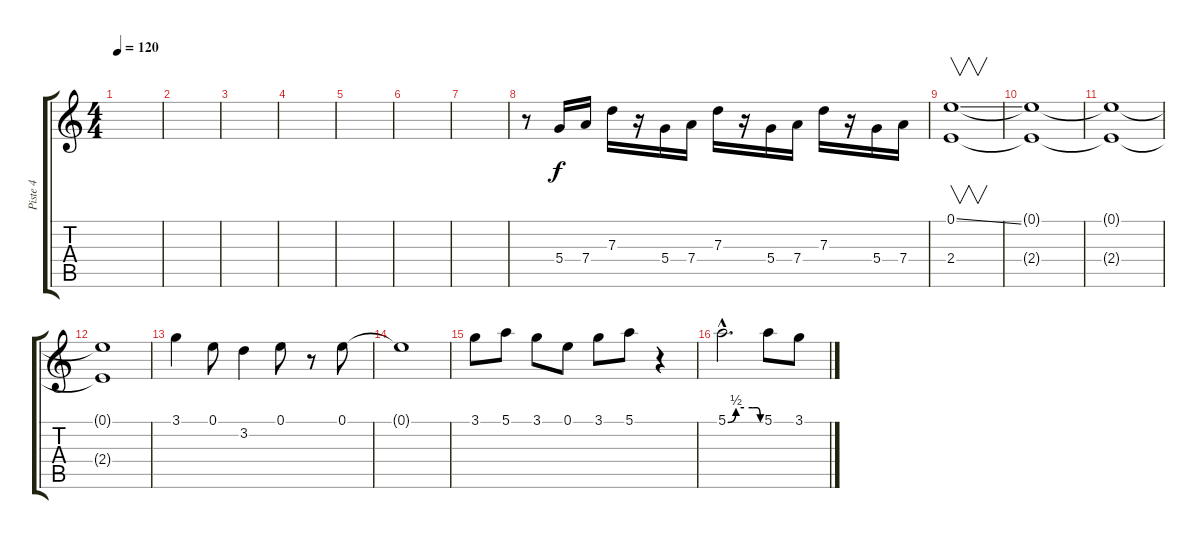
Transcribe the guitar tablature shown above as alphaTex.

\track ("Piste 4" "Piste 4") {instrument overdrivenguitar}
\staff {score tabs}
\tuning (E4 B3 G3 D3 A2 E2) {hide}
\ts (4 4)
\tempo 120
\clef g2
\ks c
|
|
|
|
|
|
|
r.8 5.4.16 7.4.16 7.3.16 r.16 5.4.16 7.4.16 7.3.16 r.16 5.4.16 7.4.16 7.3.16 r.16 5.4.16 7.4.16 |
(0.1{ss} 2.4).1{v} |
(0.1{t} 2.4{t}).1 |
(0.1{t} 2.4{t}).1 |
(0.1{t} 2.4{t}).1 |
3.1.4 0.1.8 3.2.4 0.1.8 r.8 0.1.8 |
0.1{t}.1 |
3.1.8 5.1.8 3.1.8 0.1.8 3.1.8 5.1.8 r.4 |
5.1{be (custom 0 0 15 2 30 2 45 2 48 2 54 2 60 0) hac}.2{d} 5.1.8 3.1.8
